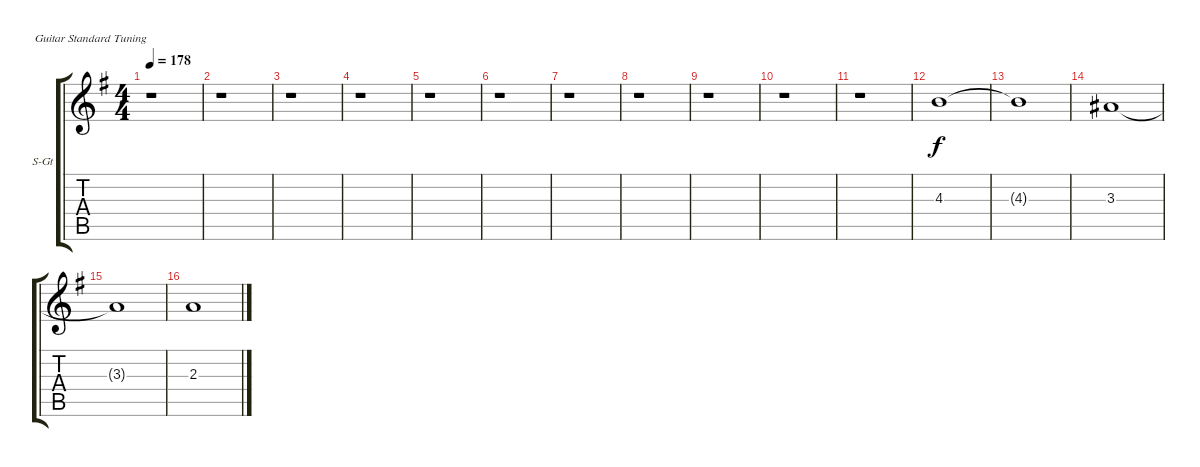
\bracketExtendMode groupsimilarinstruments
\firstSystemTrackNameOrientation horizontal
\otherSystemsTrackNameOrientation horizontal
\track ("keyboards 2" "S-Gt") {instrument synthvoice}
\staff {score tabs}
\tuning (E4 B3 G3 D3 A2 E2)
\displaytranspose 12
\ts (4 4)
\tempo 178
\clef g2
\ks eminor
r.1{dy f} |
r.1 |
r.1 |
r.1 |
r.1 |
r.1 |
r.1 |
r.1 |
r.1 |
r.1 |
r.1 |
4.3.1 |
4.3{t}.1 |
3.3.1 |
3.3{t}.1 |
2.3.1
